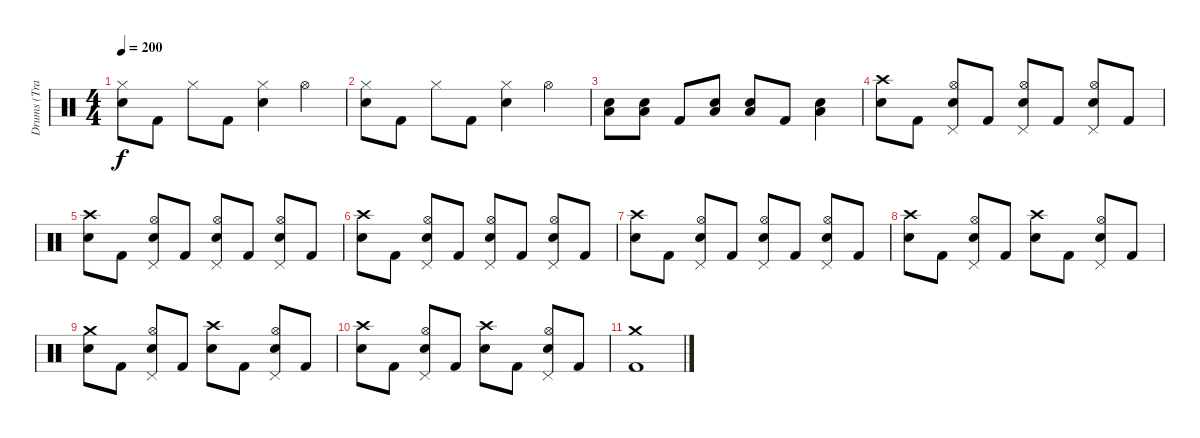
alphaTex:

\track ("Drums (Travis)" "Drums (Tra") {instrument percussion}
\staff {score}
\articulation defaults
\ts (4 4)
\tempo 200
\clef neutral
\ks c
("Hi-Hat (closed)" "Electric Snare (hit)").8{dy f} "Kick (hit) 2".8 "Hi-Hat (closed)".8 "Kick (hit) 2".8 ("Hi-Hat (closed)" "Electric Snare (hit)").4 "Hi-Hat (open)".4 |
("Hi-Hat (closed)" "Electric Snare (hit)").8 "Kick (hit) 2".8 "Hi-Hat (closed)".8 "Kick (hit) 2".8 ("Hi-Hat (closed)" "Electric Snare (hit)").4 "Hi-Hat (open)".4 |
("Low Tom (hit)" "Electric Snare (hit)").8 ("Low Tom (hit)" "Electric Snare (hit)").8 "Kick (hit) 2".8 ("Low Tom (hit)" "Electric Snare (hit)").8 ("Low Tom (hit)" "Electric Snare (hit)").8 "Kick (hit) 2".8 ("Low Tom (hit)" "Electric Snare (hit)").4 |
("Crash high (hit)" "Electric Snare (hit)").8 "Kick (hit) 2".8 ("Hi-Hat (open)" "Pedal Hi-Hat (hit)" "Electric Snare (hit)").8 "Kick (hit) 2".8 ("Hi-Hat (open)" "Pedal Hi-Hat (hit)" "Electric Snare (hit)").8 "Kick (hit) 2".8 ("Hi-Hat (open)" "Pedal Hi-Hat (hit)" "Electric Snare (hit)").8 "Kick (hit) 2".8 |
("Crash high (hit)" "Electric Snare (hit)").8 "Kick (hit) 2".8 ("Hi-Hat (open)" "Pedal Hi-Hat (hit)" "Electric Snare (hit)").8 "Kick (hit) 2".8 ("Hi-Hat (open)" "Pedal Hi-Hat (hit)" "Electric Snare (hit)").8 "Kick (hit) 2".8 ("Hi-Hat (open)" "Pedal Hi-Hat (hit)" "Electric Snare (hit)").8 "Kick (hit) 2".8 |
("Crash high (hit)" "Electric Snare (hit)").8 "Kick (hit) 2".8 ("Hi-Hat (open)" "Pedal Hi-Hat (hit)" "Electric Snare (hit)").8 "Kick (hit) 2".8 ("Hi-Hat (open)" "Pedal Hi-Hat (hit)" "Electric Snare (hit)").8 "Kick (hit) 2".8 ("Hi-Hat (open)" "Pedal Hi-Hat (hit)" "Electric Snare (hit)").8 "Kick (hit) 2".8 |
("Crash high (hit)" "Electric Snare (hit)").8 "Kick (hit) 2".8 ("Hi-Hat (open)" "Pedal Hi-Hat (hit)" "Electric Snare (hit)").8 "Kick (hit) 2".8 ("Hi-Hat (open)" "Pedal Hi-Hat (hit)" "Electric Snare (hit)").8 "Kick (hit) 2".8 ("Hi-Hat (open)" "Pedal Hi-Hat (hit)" "Electric Snare (hit)").8 "Kick (hit) 2".8 |
("Crash high (hit)" "Electric Snare (hit)").8 "Kick (hit) 2".8 ("Hi-Hat (open)" "Pedal Hi-Hat (hit)" "Electric Snare (hit)").8 "Kick (hit) 2".8 ("Crash high (hit)" "Electric Snare (hit)").8 "Kick (hit) 2".8 ("Hi-Hat (open)" "Pedal Hi-Hat (hit)" "Electric Snare (hit)").8 "Kick (hit) 2".8 |
("Crash medium (hit)" "Electric Snare (hit)").8 "Kick (hit) 2".8 ("Hi-Hat (open)" "Pedal Hi-Hat (hit)" "Electric Snare (hit)").8 "Kick (hit) 2".8 ("Crash high (hit)" "Electric Snare (hit)").8 "Kick (hit) 2".8 ("Hi-Hat (open)" "Pedal Hi-Hat (hit)" "Electric Snare (hit)").8 "Kick (hit) 2".8 |
("Crash high (hit)" "Electric Snare (hit)").8 "Kick (hit) 2".8 ("Hi-Hat (open)" "Pedal Hi-Hat (hit)" "Electric Snare (hit)").8 "Kick (hit) 2".8 ("Crash high (hit)" "Electric Snare (hit)").8 "Kick (hit) 2".8 ("Hi-Hat (open)" "Pedal Hi-Hat (hit)" "Electric Snare (hit)").8 "Kick (hit) 2".8 |
("Crash medium (hit)" "Kick (hit) 2").1
